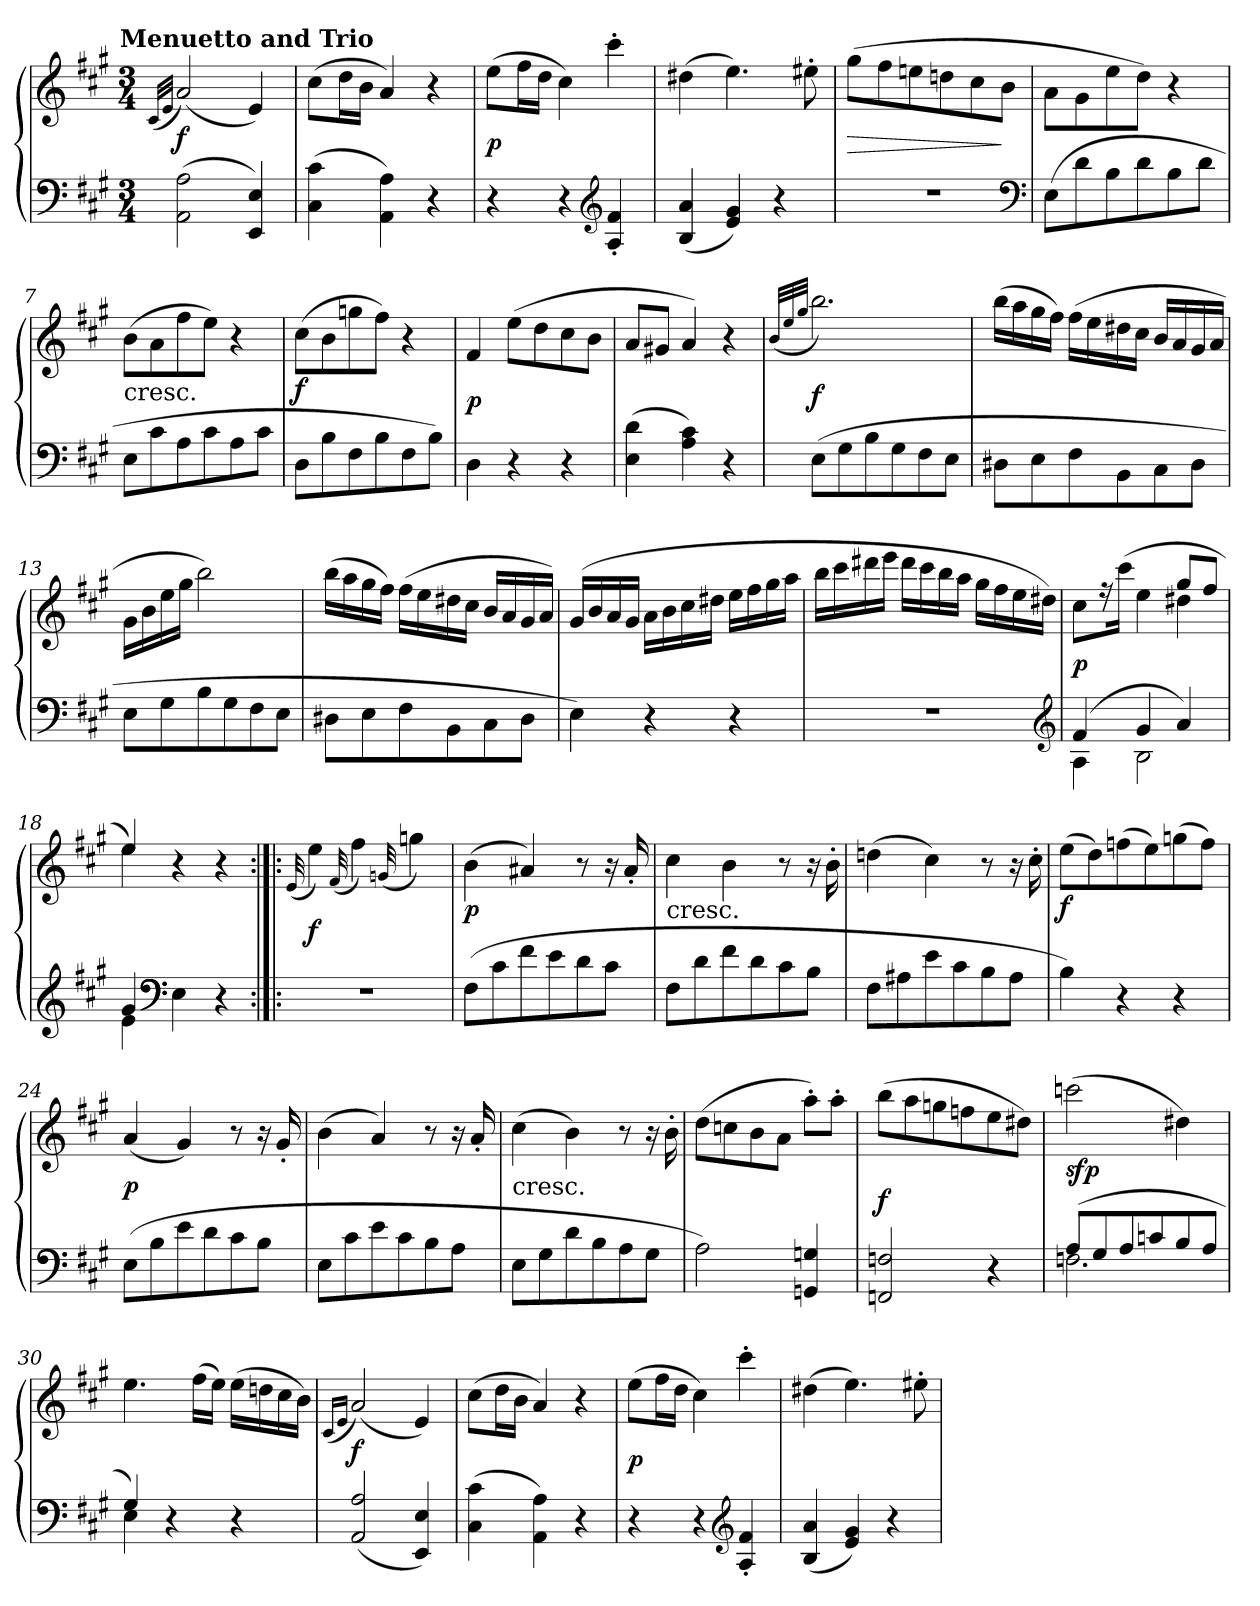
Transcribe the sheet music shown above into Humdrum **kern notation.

**kern	**kern	**dynam
*part1	*part1	*part1
*staff2	*staff1	*staff1/2
*clefF4	*clefG2	*
*k[f#c#g#]	*k[f#c#g#]	*
*A:	*A:	*
!!LO:TX:omd:t=Menuetto and Trio
*M3/4	*M3/4	*
*MM120	*MM120	*
=1	=1	=1
.	(32qc#LLL	.
.	32qeJJJ	.
(2AA 2A	(2a)	f
4EE 4E)	4e)	.
=2	=2	=2
(4C# 4c#	(8cc#L	.
.	16ddL	.
.	16bJJ	.
4AA 4A)	4a)	.
4r	4r	.
=3	=3	=3
4r	(8eeL	p
.	16ff#L	.
.	16ddJJ	.
4r	4cc#)	.
*clefG2	*	*
4A' 4f#'	4ccc#'	.
=4	=4	=4
(4B 4a	(4dd#X	.
4e 4g#)	4.ee)	.
4r	.	.
.	8ee#X'	.
=5	=5	=5
2.r	(8gg#L	>
.	8ff#	.
.	8een	.
.	8ddn	.
.	8cc#	.
.	8bJ	]
*clefF4	*	*
=6	=6	=6
(8EL	8aL	.
8d	8g#	.
8B	8ee	.
8d	8ddJ)	.
8B	4r	.
8dJ	.	.
=7	=7	=7
!	!LO:TX:c:t=cresc.	!
8EL	(8bL	.
8c#	8a	.
8A	8ff#	.
8c#	8eeJ)	.
8A	4r	.
8c#J	.	.
=8	=8	=8
8DL	(8cc#L	f
8B	8b	.
8F#	8ggn	.
8B	8ff#J)	.
8F#	4r	.
8BJ)	.	.
=9	=9	=9
4D	4f#	p
4r	(8eeL	.
.	8dd	.
4r	8cc#	.
.	8bJ	.
=10	=10	=10
(4E 4d	8aL	.
.	8g#XJ	.
4A 4c#)	4a)	.
4r	4r	.
=11	=11	=11
.	(>32qbLLL	.
.	32qee	.
.	32qgg#JJJ	.
(8EL	2.bb)	f
8G#	.	.
8B	.	.
8G#	.	.
8F#	.	.
8EJ	.	.
=12	=12	=12
8D#XL	(16bbLL	.
.	16aa	.
8E	16gg#	.
.	16ff#JJ)	.
8F#	(16ff#LL	.
.	16ee	.
8BB	16dd#X	.
.	16cc#JJ	.
8C#	16bLL	.
.	16a	.
8D#J	16g#	.
.	16aJJ	.
=13	=13	=13
8EL	16g#LL	.
.	16b	.
8G#	16ee	.
.	16gg#JJ	.
8B	2bb)	.
8G#	.	.
8F#	.	.
8EJ	.	.
=14	=14	=14
8D#XL	(16bbLL	.
.	16aa	.
8E	16gg#	.
.	16ff#JJ)	.
8F#	(16ff#LL	.
.	16ee	.
8BB	16dd#X	.
.	16cc#JJ	.
8C#	16bLL	.
.	16a	.
8D#J	16g#	.
.	16aJJ)	.
=15	=15	=15
4E)	(16g#LL	.
.	16b	.
.	16a	.
.	16g#JJ	.
4r	16aLL	.
.	16b	.
.	16cc#	.
.	16dd#XJJ	.
4r	16eeLL	.
.	16ff#	.
.	16gg#	.
.	16aaJJ	.
=16	=16	=16
2.r	16bbLL	.
.	16ccc#	.
.	16ddd#X	.
.	16eeeJJ	.
.	16ddd#LL	.
.	16ccc#	.
.	16bb	.
.	16aaJJ	.
.	16gg#LL	.
.	16ff#	.
.	16ee	.
.	16dd#XJJ)	.
*clefG2	*	*
=17	=17	=17
*^	*^	*
(4f#	4A	2ryy	8cc#L	p
.	.	.	16r	.
.	.	.	(16ccc#Jk	.
4g#	2B	.	4ee	.
4a)	.	8gg#L	4dd#X	.
.	.	8ff#J	.	.
=18	=18	=18	=18	=18
4g#	4e	4ee	4ee)	.
*clefF4	*	*	*	*
2ryy	4E	2ryy	4r	.
.	4r	.	4r	.
*v	*v	*	*	*
*	*v	*v	*
=19:|!|:	=19:|!|:	=19:|!|:
.	(32qqe	.
2.r	4ee)	f
.	(32qqf#	.
.	4ff#)	.
.	(32qqgn	.
.	4ggn)	.
=20	=20	=20
(8F#L	(4b	p
8c#	.	.
8f#	4a#X)	.
8e	.	.
8d	8r	.
8c#J	16r	.
.	16a#'	.
=21	=21	=21
!	!LO:TX:c:t=cresc.	!
8F#L	4cc#	.
8d	.	.
8f#	4b	.
8d	.	.
8c#	8r	.
8BJ	16r	.
.	16b'	.
=22	=22	=22
8F#L	(4ddn	.
8A#X	.	.
8e	4cc#)	.
8c#	.	.
8B	8r	.
8A#J	16r	.
.	16cc#'	.
=23	=23	=23
4B)	(8eeL	f
.	8dd)	.
4r	(8ffn	.
.	8ee)	.
4r	(8ggn	.
.	8ffJ)	.
=24	=24	=24
(8EL	(4a	p
8B	.	.
8e	4g#)	.
8d	.	.
8c#	8r	.
8BJ	16r	.
.	16g#'	.
=25	=25	=25
8EL	(4b	.
8c#	.	.
8e	4a)	.
8c#	.	.
8B	8r	.
8AJ	16r	.
.	16a'	.
=26	=26	=26
!	!LO:TX:c:t=cresc.	!
8EL	(4cc#	.
8G#	.	.
8d	4b)	.
8B	.	.
8A	8r	.
8G#J	16r	.
.	16b'	.
=27	=27	=27
2A)	(8ddL	.
.	8ccn	.
.	8b	.
.	8aJ	.
4GGn 4Gn	8aa'L)	.
.	8aa'J	.
=28	=28	=28
2FFn 2Fn	(8bbL	f
.	8aa	.
.	8ggn	.
.	8ffn	.
4r	8ee	.
.	8dd#XJ)	.
=29	=29	=29
*^	*	*
(8AL	2.Fn	(2cccn	sfp
8G#	.	.	.
8A	.	.	.
8cn	.	.	.
8B	.	4dd#X)	.
8AJ	.	.	.
=30	=30	=30	=30
4G#)	4E	4.ee	.
2ryy	4r	.	.
.	.	(16ff#LL	.
.	.	16eeJJ)	.
.	4r	(16eeLL	.
.	.	16ddn	.
.	.	16cc#	.
.	.	16bJJ)	.
*v	*v	*	*
=31	=31	=31
.	(16qc#LL	.
.	16qeJJ	.
(2AA/ 2A/	(2a)	f
4EE 4E)	4e)	.
=32	=32	=32
(4C# 4c#	(8cc#L	.
.	16ddL	.
.	16bJJ	.
4AA 4A)	4a)	.
4r	4r	.
=33	=33	=33
4r	(8eeL	p
.	16ff#L	.
.	16ddJJ	.
4r	4cc#)	.
*clefG2	*	*
4A' 4f#'	4ccc#'	.
=34	=34	=34
(4B 4a	(4dd#X	.
4e 4g#)	4.ee)	.
4r	.	.
.	8ee#X'	.
=	=	=
*-	*-	*-
